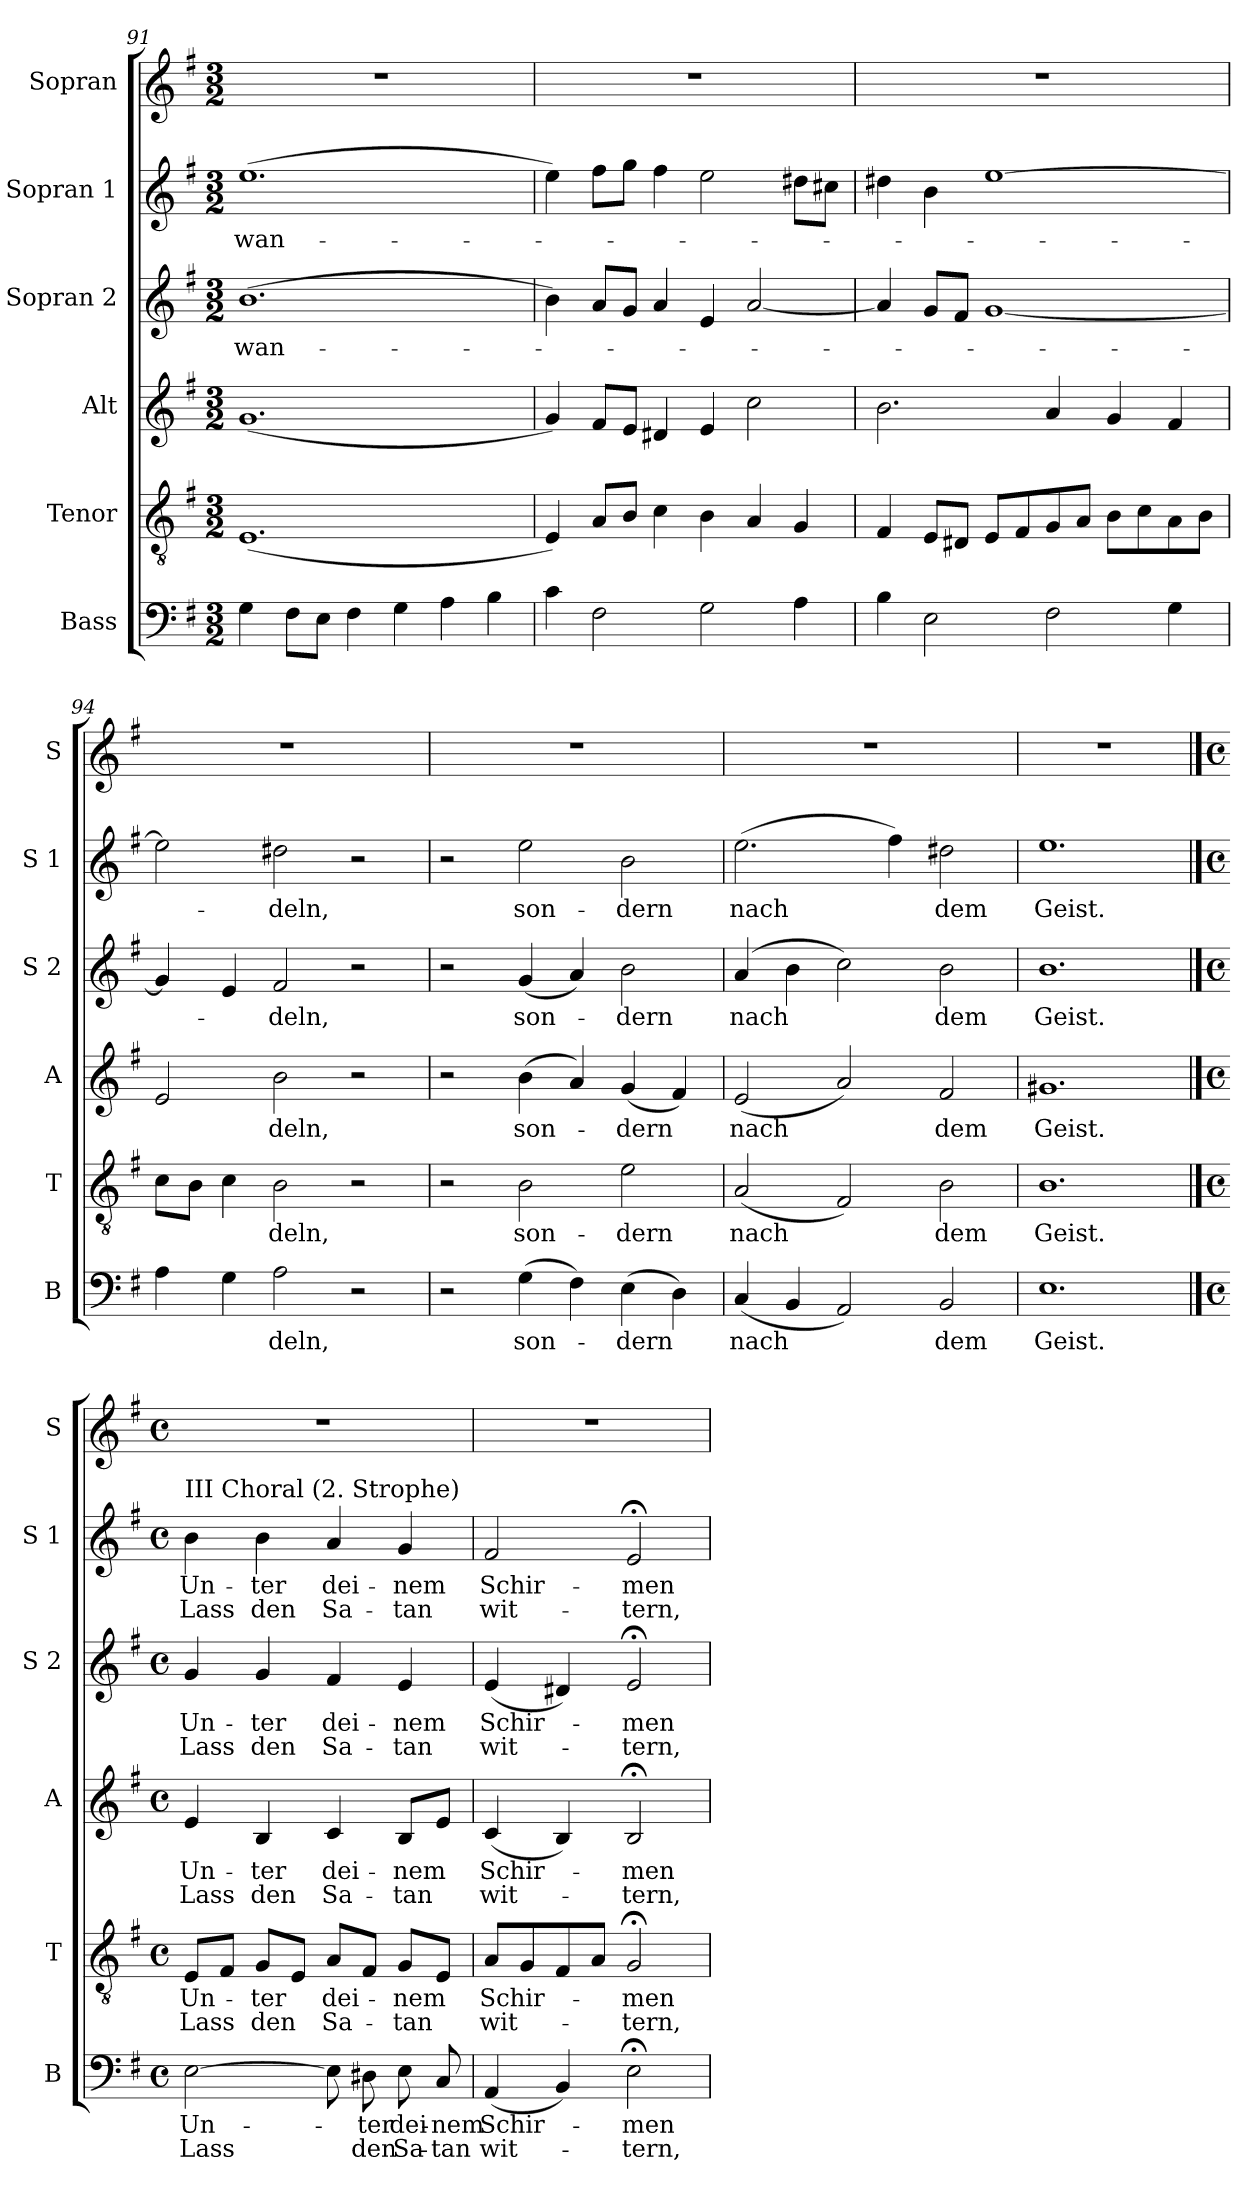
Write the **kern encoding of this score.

**kern	**text	**text	**kern	**text	**text	**kern	**text	**text	**kern	**text	**text	**kern	**text	**text	**kern
*part6	*part6	*part6	*part5	*part5	*part5	*part4	*part4	*part4	*part3	*part3	*part3	*part2	*part2	*part2	*part1
*staff6	*staff6	*staff6	*staff5	*staff5	*staff5	*staff4	*staff4	*staff4	*staff3	*staff3	*staff3	*staff2	*staff2	*staff2	*staff1
*I"Bass	*	*	*I"Tenor	*	*	*I"Alt	*	*	*I"Sopran 2	*	*	*I"Sopran 1	*	*	*I"Sopran
*I'B	*	*	*I'T	*	*	*I'A	*	*	*I'S 2	*	*	*I'S 1	*	*	*I'S
*clefF4	*	*	*clefGv2	*	*	*clefG2	*	*	*clefG2	*	*	*clefG2	*	*	*clefG2
*k[f#]	*	*	*k[f#]	*	*	*k[f#]	*	*	*k[f#]	*	*	*k[f#]	*	*	*k[f#]
*e:	*	*	*e:	*	*	*e:	*	*	*e:	*	*	*e:	*	*	*e:
*M3/2	*	*	*M3/2	*	*	*M3/2	*	*	*M3/2	*	*	*M3/2	*	*	*M3/2
=91	=91	=91	=91	=91	=91	=91	=91	=91	=91	=91	=91	=91	=91	=91	=91
4G\	.	.	(1.E	.	.	(1.g	.	.	(1.b	wan-	.	(1.ee	wan-	.	1.r
8F#\L	.	.	.	.	.	.	.	.	.	.	.	.	.	.	.
8E\J	.	.	.	.	.	.	.	.	.	.	.	.	.	.	.
4F#\	.	.	.	.	.	.	.	.	.	.	.	.	.	.	.
4G\	.	.	.	.	.	.	.	.	.	.	.	.	.	.	.
4A\	.	.	.	.	.	.	.	.	.	.	.	.	.	.	.
4B\	.	.	.	.	.	.	.	.	.	.	.	.	.	.	.
!!LO:PB:g=z
=92	=92	=92	=92	=92	=92	=92	=92	=92	=92	=92	=92	=92	=92	=92	=92
4c\	.	.	4E/)	.	.	4g/)	.	.	4b\)	.	.	4ee\)	.	.	1.r
2F#\	.	.	8A/L	.	.	8f#/L	.	.	8a/L	.	.	8ff#\L	.	.	.
.	.	.	8B/J	.	.	8e/J	.	.	8g/J	.	.	8gg\J	.	.	.
.	.	.	4c\	.	.	4d#X/	.	.	4a/	.	.	4ff#\	.	.	.
2G\	.	.	4B\	.	.	4e/	.	.	4e/	.	.	2ee\	.	.	.
.	.	.	4A/	.	.	2cc\	.	.	[2a/	.	.	.	.	.	.
4A\	.	.	4G/	.	.	.	.	.	.	.	.	8dd#X\L	.	.	.
.	.	.	.	.	.	.	.	.	.	.	.	8cc#X\J	.	.	.
=93	=93	=93	=93	=93	=93	=93	=93	=93	=93	=93	=93	=93	=93	=93	=93
4B\	.	.	4F#/	.	.	2.b\	.	.	4a/]	.	.	4dd#X\	.	.	1.r
2E\	.	.	8E/L	.	.	.	.	.	8g/L	.	.	4b\	.	.	.
.	.	.	8D#X/J	.	.	.	.	.	8f#/J	.	.	.	.	.	.
.	.	.	8E/L	.	.	.	.	.	[1g	.	.	[1ee	.	.	.
.	.	.	8F#/	.	.	.	.	.	.	.	.	.	.	.	.
2F#\	.	.	8G/	.	.	4a/	.	.	.	.	.	.	.	.	.
.	.	.	8A/J	.	.	.	.	.	.	.	.	.	.	.	.
.	.	.	8B\L	.	.	4g/	.	.	.	.	.	.	.	.	.
.	.	.	8c\	.	.	.	.	.	.	.	.	.	.	.	.
4G\	.	.	8A\	.	.	4f#/	.	.	.	.	.	.	.	.	.
.	.	.	8B\J	.	.	.	.	.	.	.	.	.	.	.	.
=94	=94	=94	=94	=94	=94	=94	=94	=94	=94	=94	=94	=94	=94	=94	=94
4A\	.	.	8c\L	.	.	2e/	.	.	4g/]	.	.	2ee\]	.	.	1.r
.	.	.	8B\J	.	.	.	.	.	.	.	.	.	.	.	.
4G\	.	.	4c\	.	.	.	.	.	4e/	.	.	.	.	.	.
2A\	-deln,	.	2B\	-deln,	.	2b\	-deln,	.	2f#/	-deln,	.	2dd#X\	-deln,	.	.
2r	.	.	2r	.	.	2r	.	.	2r	.	.	2r	.	.	.
=95	=95	=95	=95	=95	=95	=95	=95	=95	=95	=95	=95	=95	=95	=95	=95
2r	.	.	2r	.	.	2r	.	.	2r	.	.	2r	.	.	1.r
(4G\	son-	.	2B\	son-	.	(4b\	son-	.	(4g/	son-	.	2ee\	son-	.	.
4F#\)	.	.	.	.	.	4a/)	.	.	4a/)	.	.	.	.	.	.
(4E\	-dern	.	2e\	-dern	.	(4g/	-dern	.	2b\	-dern	.	2b\	-dern	.	.
4D\)	.	.	.	.	.	4f#/)	.	.	.	.	.	.	.	.	.
=96	=96	=96	=96	=96	=96	=96	=96	=96	=96	=96	=96	=96	=96	=96	=96
(4C/	nach	.	(2A/	nach	.	(2e/	nach	.	(4a/	nach	.	(2.ee\	nach	.	1.r
4BB/	.	.	.	.	.	.	.	.	4b\	.	.	.	.	.	.
2AA/)	.	.	2F#/)	.	.	2a/)	.	.	2cc\)	.	.	.	.	.	.
.	.	.	.	.	.	.	.	.	.	.	.	4ff#\)	.	.	.
2BB/	dem	.	2B\	dem	.	2f#/	dem	.	2b\	dem	.	2dd#X\	dem	.	.
=97	=97	=97	=97	=97	=97	=97	=97	=97	=97	=97	=97	=97	=97	=97	=97
1.E	Geist.	.	1.B	Geist.	.	1.g#X	Geist.	.	1.b	Geist.	.	1.ee	Geist.	.	1.r
!!LO:LB:g=z
==98	==98	==98	==98	==98	==98	==98	==98	==98	==98	==98	==98	==98	==98	==98	==98
*M4/4	*	*	*M4/4	*	*	*M4/4	*	*	*M4/4	*	*	*M4/4	*	*	*M4/4
*met(c)	*	*	*met(c)	*	*	*met(c)	*	*	*met(c)	*	*	*met(c)	*	*	*met(c)
!	!	!	!	!	!	!	!	!	!	!	!	!LO:TX:a:t=III Choral (2. Strophe)	!	!	!
[2E\	Un-	Lass	8E/L	Un-	Lass	4e/	Un-	Lass	4g/	Un-	Lass	4b\	Un-	Lass	1r
.	.	.	8F#/J	.	.	.	.	.	.	.	.	.	.	.	.
.	.	.	8G/L	-ter	den	4B/	-ter	den	4g/	-ter	den	4b\	-ter	den	.
.	.	.	8E/J	.	.	.	.	.	.	.	.	.	.	.	.
8E\]	.	.	8A/L	dei-	Sa-	4c/	dei-	Sa-	4f#/	dei-	Sa-	4a/	dei-	Sa-	.
8D#X\	-ter	den	8F#/J	.	.	.	.	.	.	.	.	.	.	.	.
8E\	dei-	Sa-	8G/L	-nem	-tan	8B/L	-nem	-tan	4e/	-nem	-tan	4g/	-nem	-tan	.
8C/	-nem	-tan	8E/J	.	.	8e/J	.	.	.	.	.	.	.	.	.
=99	=99	=99	=99	=99	=99	=99	=99	=99	=99	=99	=99	=99	=99	=99	=99
(4AA/	Schir-	wit-	8A/L	Schir-	wit-	(>4c/	Schir-	wit-	(4e/	Schir-	wit-	2f#/	Schir-	wit-	1r
.	.	.	8G/	.	.	.	.	.	.	.	.	.	.	.	.
4BB/)	.	.	8F#/	.	.	4B/)	.	.	4d#X/)	.	.	.	.	.	.
.	.	.	8A/J	.	.	.	.	.	.	.	.	.	.	.	.
2E;<\	-men	-tern,	2G;</	-men	-tern,	2B;</	-men	-tern,	2e;</	-men	-tern,	2e;</	-men	-tern,	.
=	=	=	=	=	=	=	=	=	=	=	=	=	=	=	=
*-	*-	*-	*-	*-	*-	*-	*-	*-	*-	*-	*-	*-	*-	*-	*-
